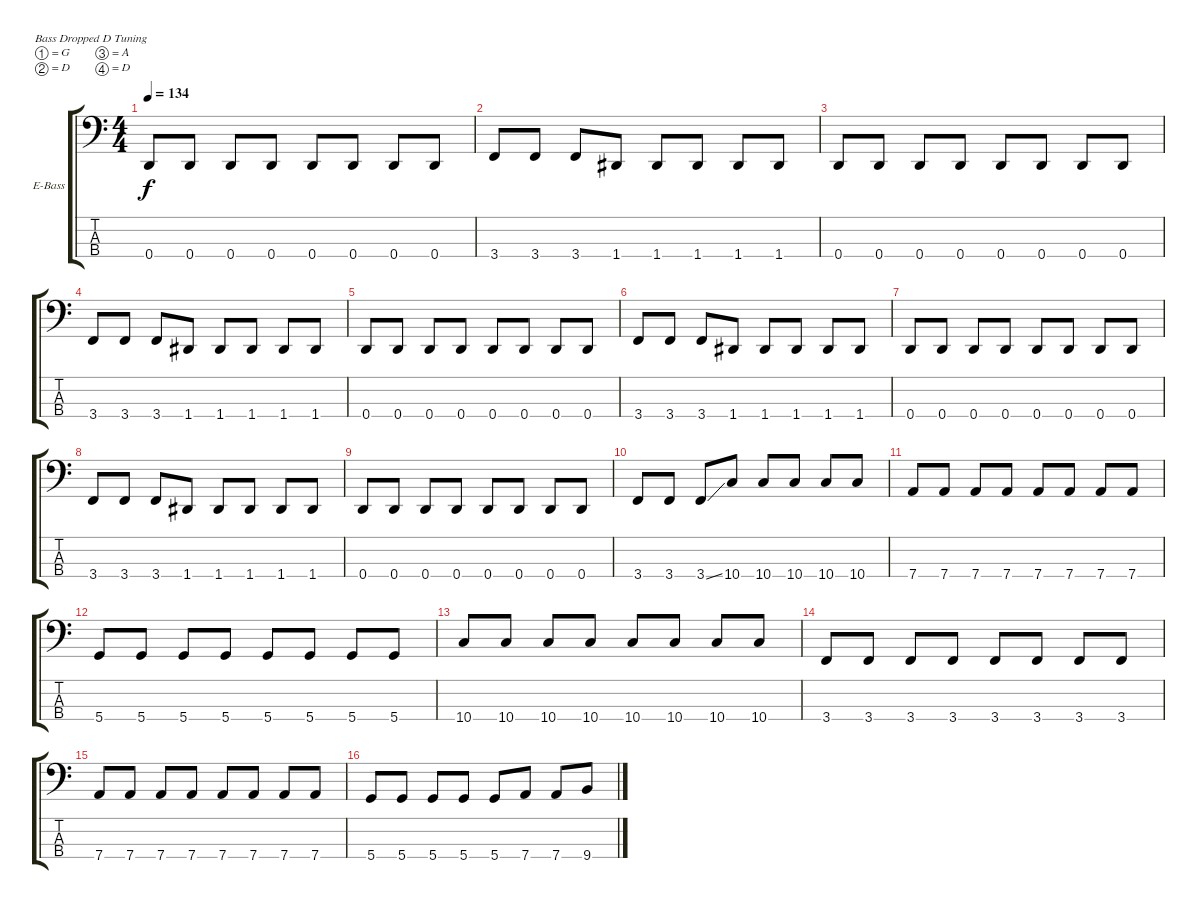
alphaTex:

\defaultSystemsLayout 4
\bracketExtendMode groupsimilarinstruments
\firstSystemTrackNameOrientation horizontal
\otherSystemsTrackNameOrientation horizontal
\track ("Electric Bass" "E-Bass") {instrument electricbassfinger}
\staff {score tabs}
\tuning (G2 D2 A1 D1)
\ts (4 4)
\tempo 134
\clef f4
\ks c
0.4.8{dy f} 0.4.8 0.4.8 0.4.8 0.4.8 0.4.8 0.4.8 0.4.8 |
3.4.8 3.4.8 3.4.8 1.4.8 1.4.8 1.4.8 1.4.8 1.4.8 |
0.4.8 0.4.8 0.4.8 0.4.8 0.4.8 0.4.8 0.4.8 0.4.8 |
3.4.8 3.4.8 3.4.8 1.4.8 1.4.8 1.4.8 1.4.8 1.4.8 |
0.4.8 0.4.8 0.4.8 0.4.8 0.4.8 0.4.8 0.4.8 0.4.8 |
3.4.8 3.4.8 3.4.8 1.4.8 1.4.8 1.4.8 1.4.8 1.4.8 |
0.4.8 0.4.8 0.4.8 0.4.8 0.4.8 0.4.8 0.4.8 0.4.8 |
3.4.8 3.4.8 3.4.8 1.4.8 1.4.8 1.4.8 1.4.8 1.4.8 |
0.4.8 0.4.8 0.4.8 0.4.8 0.4.8 0.4.8 0.4.8 0.4.8 |
3.4.8 3.4.8 3.4{ss}.8 10.4.8 10.4.8 10.4.8 10.4.8 10.4.8 |
7.4.8 7.4.8 7.4.8 7.4.8 7.4.8 7.4.8 7.4.8 7.4.8 |
5.4.8 5.4.8 5.4.8 5.4.8 5.4.8 5.4.8 5.4.8 5.4.8 |
10.4.8 10.4.8 10.4.8 10.4.8 10.4.8 10.4.8 10.4.8 10.4.8 |
3.4.8 3.4.8 3.4.8 3.4.8 3.4.8 3.4.8 3.4.8 3.4.8 |
7.4.8 7.4.8 7.4.8 7.4.8 7.4.8 7.4.8 7.4.8 7.4.8 |
5.4.8 5.4.8 5.4.8 5.4.8 5.4.8 7.4.8 7.4.8 9.4.8
